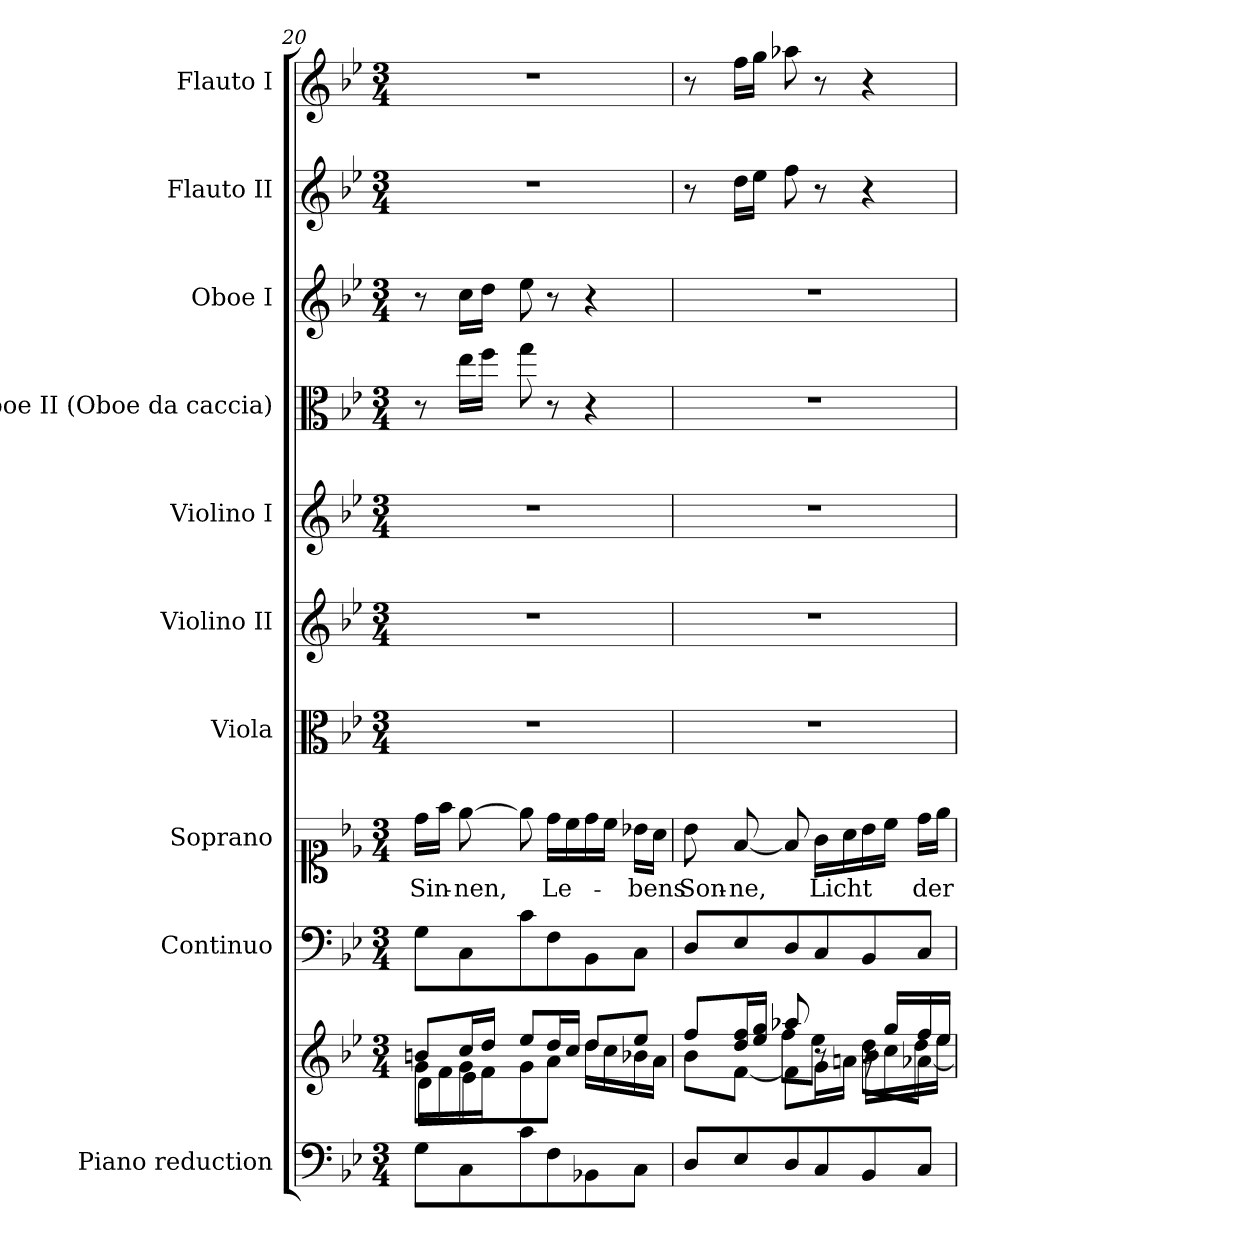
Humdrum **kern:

**kern	**kern	**kern	**kern	**text	**kern	**kern	**kern	**kern	**kern	**kern	**kern
*part10	*part10	*part9	*part8	*part8	*part7	*part6	*part5	*part4	*part3	*part2	*part1
*staff11	*staff10	*staff9	*staff8	*staff8	*staff7	*staff6	*staff5	*staff4	*staff3	*staff2	*staff1
*I"Piano reduction	*	*I"Continuo	*I"Soprano	*	*I"Viola	*I"Violino II	*I"Violino I	*I"Oboe II (Oboe da caccia)	*I"Oboe I	*I"Flauto II	*I"Flauto I
*I'Pno	*	*	*	*	*I'Vla	*I'Vln	*I'Vln	*	*I'Ob	*I'Fl	*I'Fl
*clefF4	*clefG2	*clefF4	*clefC1	*	*clefC3	*clefG2	*clefG2	*clefC3	*clefG2	*clefG2	*clefG2
*	*	*	*	*	*	*	*	*ITrd12c21	*	*	*
*k[b-e-]	*k[b-e-]	*k[b-e-]	*k[b-e-]	*	*k[b-e-]	*k[b-e-]	*k[b-e-]	*k[b-e-]	*k[b-e-]	*k[b-e-]	*k[b-e-]
*M3/4	*M3/4	*M3/4	*M3/4	*	*M3/4	*M3/4	*M3/4	*M3/4	*M3/4	*M3/4	*M3/4
=20	=20	=20	=20	=20	=20	=20	=20	=20	=20	=20	=20
*	*^	*	*	*	*	*	*	*	*	*	*
*	*	*^	*	*	*	*	*	*	*	*	*	*
!	!	!	!	!	!	!LO:LY:b	!	!	!	!	!	!	!
8G\L	8bn/L	8g\L	16d\LL	8G\L	16dd\LL	Sin-	2.r	2.r	2.r	8r	8r	2.r	2.r
.	.	.	16f\	.	16ff\JJ	.	.	.	.	.	.	.	.
!	!	!	!	!	!	!LO:LY:b	!	!	!	!	!	!	!
8C\	16cc/L	8g\	16e-\	8C\	[8ee-\	-nen,	.	.	.	16e-\LL	16cc\LL	.	.
.	16dd/JJ	.	16f\JJ	.	.	.	.	.	.	16f\JJ	16dd\JJ	.	.
8c\	8ee-/L	8g\	2ryy	8c\	8ee-\]	.	.	.	.	8g\	8ee-\	.	.
!	!	!	!	!	!	!LO:LY:b	!	!	!	!	!	!	!
8F\	16dd/L	8a\J	.	8F\	16dd\LL	Le-	.	.	.	8r	8r	.	.
.	16cc/JJ	.	.	.	16cc\	.	.	.	.	.	.	.	.
8BB-X\	8dd/L	16dd\LL	.	8BB-\	16dd\	.	.	.	.	4r	4r	.	.
.	.	16cc\	.	.	16cc\JJ	.	.	.	.	.	.	.	.
!	!	!	!	!	!	!LO:LY:b	!	!	!	!	!	!	!
8C\J	8ee-/J	16b-X\	.	8C\J	16b-X\LL	-bens	.	.	.	.	.	.	.
.	.	16a\JJ	.	.	16a\JJ	.	.	.	.	.	.	.	.
=21	=21	=21	=21	=21	=21	=21	=21	=21	=21	=21	=21	=21	=21
!	!	!	!	!	!	!LO:LY:b	!	!	!	!	!	!	!
8D/L	8ff/L	8b-\L	4ryy	8D/L	8b-\	Son-	2.r	2.r	2.r	2.r	2.r	8r	8r
!	!	!	!	!	!	!LO:LY:b	!	!	!	!	!	!	!
8E-/	16dd/ 16ff/L	[8f\J	.	8E-/	[8f/	-ne,	.	.	.	.	.	16dd\LL	16ff\LL
.	16ee-/ 16gg/JJ	.	.	.	.	.	.	.	.	.	.	16ee-\JJ	16gg\JJ
8D/	8aa-X/	8f\L]	8ff\L	8D/	8f/]	.	.	.	.	.	.	8ff\	8aa-X\
!	!	!	!	!	!	!LO:LY:b	!	!	!	!	!	!	!
8C/	8r	16g\L	8ee-\J	8C/	16g\LL	Licht	.	.	.	.	.	8r	8r
.	.	16an\JJ	.	.	16a\	.	.	.	.	.	.	.	.
8BB-/	16r	8dd\L	16b-\LL	8BB-/	16b-\	.	.	.	.	.	.	4r	4r
.	16gg/LL	.	16cc\	.	16cc\JJ	.	.	.	.	.	.	.	.
!	!	!	!	!	!	!LO:LY:b	!	!	!	!	!	!	!
8C/J	16ff/	[8a-X\J	16dd\	8C/J	16dd\LL	der	.	.	.	.	.	.	.
.	16ee-/JJ	.	16ee-\JJ	.	16ee-\JJ	.	.	.	.	.	.	.	.
*	*v	*v	*v	*	*	*	*	*	*	*	*	*	*
=	=	=	=	=	=	=	=	=	=	=	=
*-	*-	*-	*-	*-	*-	*-	*-	*-	*-	*-	*-
